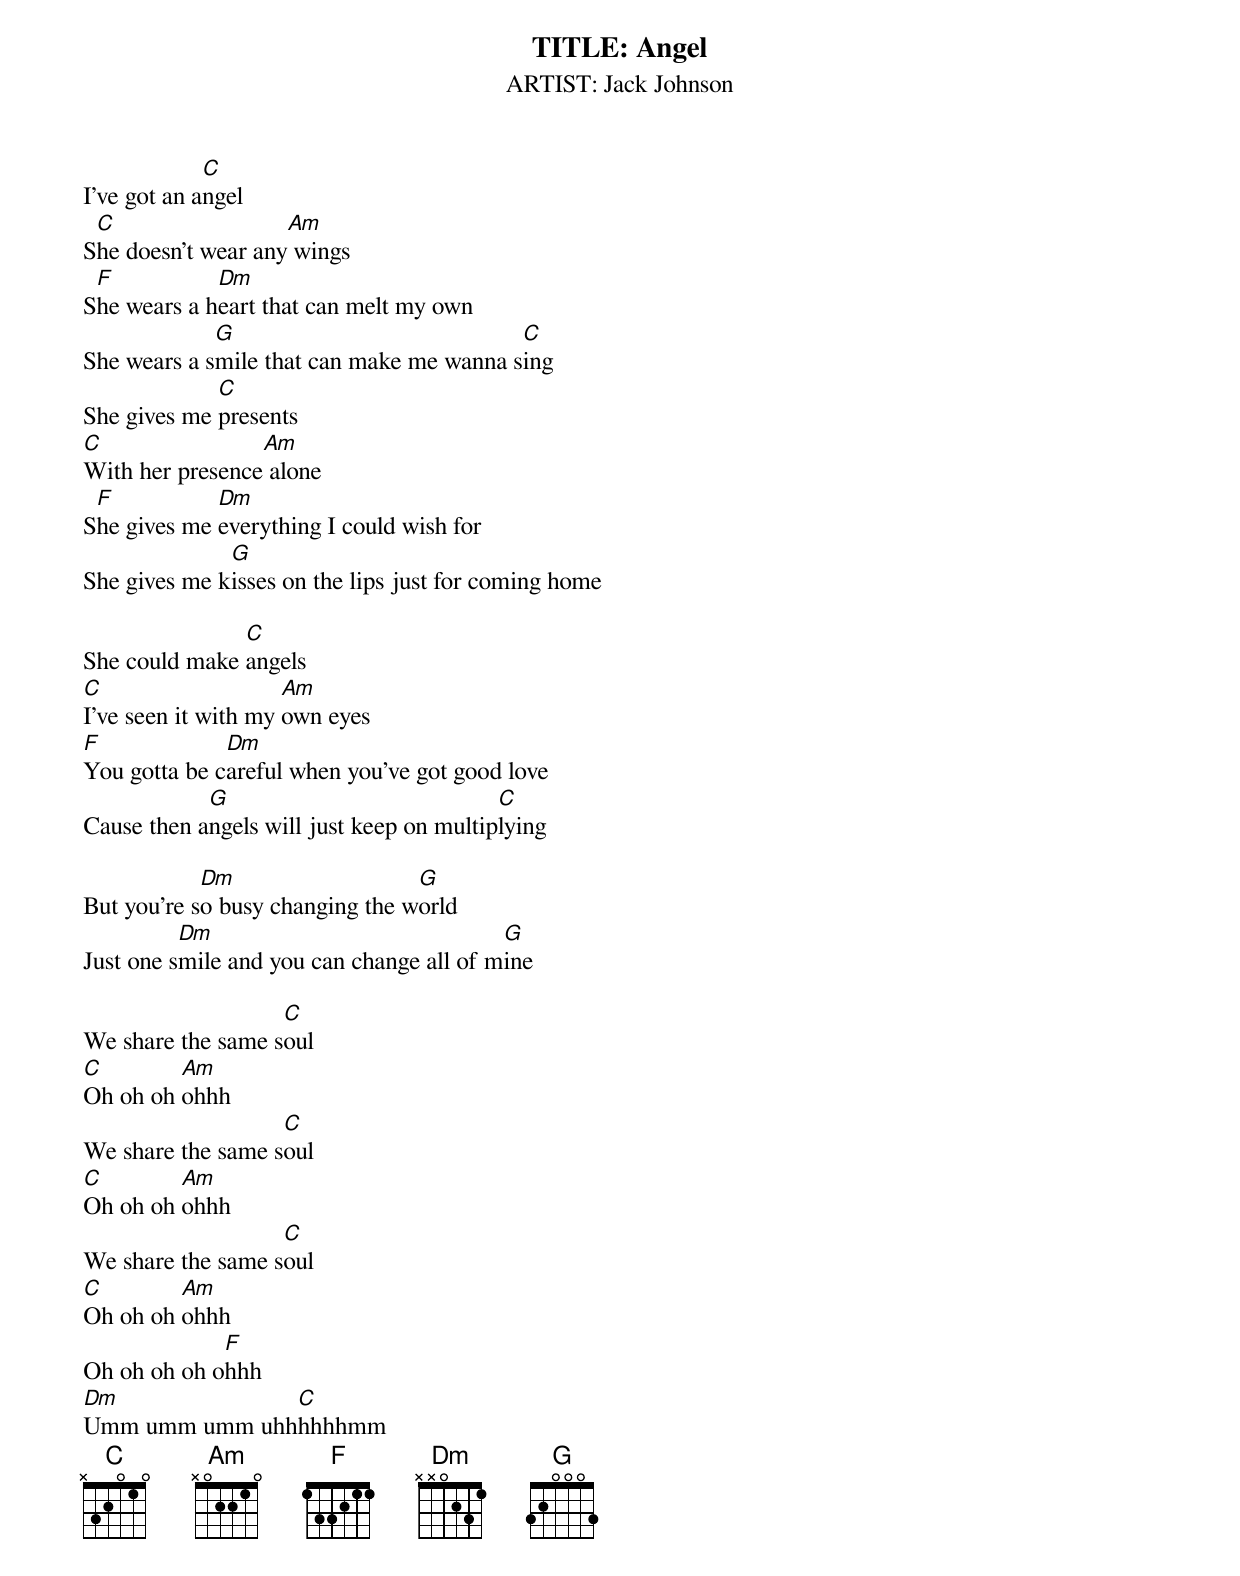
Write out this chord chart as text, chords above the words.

TITLE: Angel
ARTIST: Jack Johnson

             C
I've got an angel
 C                  Am
She doesn't wear any wings
 F           Dm
She wears a heart that can melt my own
             G                            C
She wears a smile that can make me wanna sing
             C
She gives me presents
C                Am
With her presence alone
 F           Dm
She gives me everything I could wish for
              G
She gives me kisses on the lips just for coming home

               C
She could make angels
C                    Am
I've seen it with my own eyes
F             Dm
You gotta be careful when you've got good love
            G                             C
Cause then angels will just keep on multiplying

            Dm                   G
But you're so busy changing the world
          Dm                              G
Just one smile and you can change all of mine

                   C
We share the same soul
C        Am
Oh oh oh ohhh
                   C
We share the same soul
C        Am
Oh oh oh ohhh
                   C
We share the same soul
C        Am
Oh oh oh ohhh
             F
Oh oh oh oh ohhh
Dm             C
Umm umm umm uhhhhhhmm
